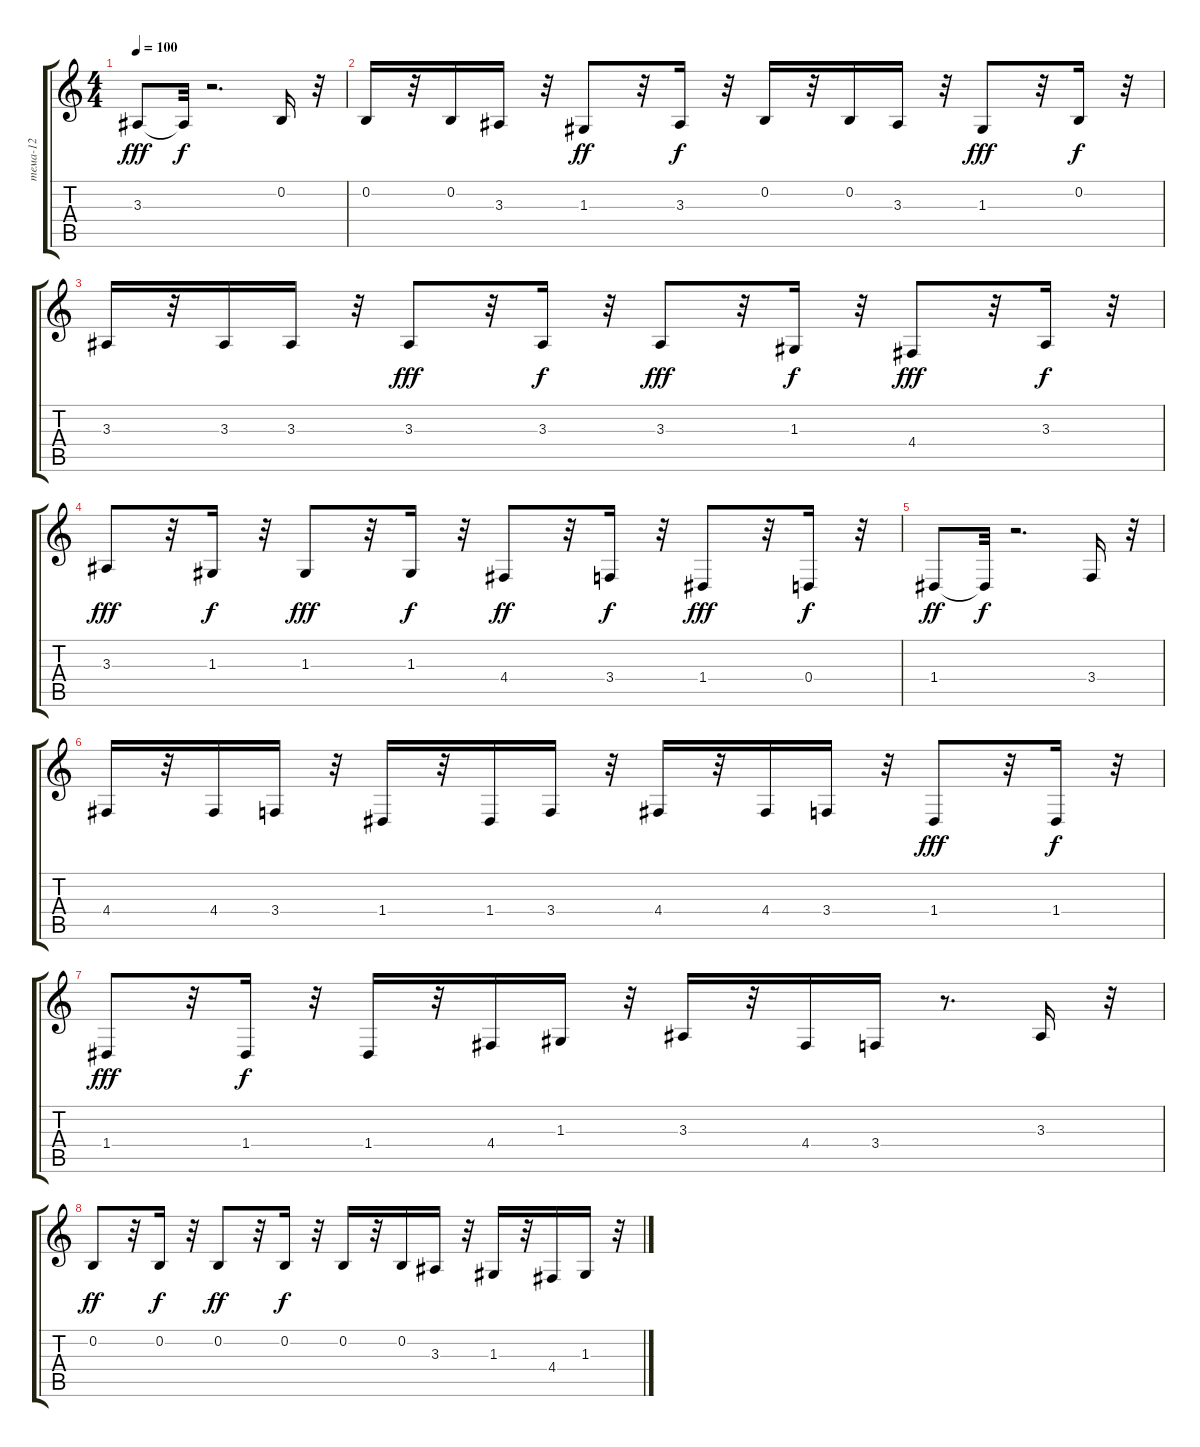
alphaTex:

\track ("тема-12" "тема-12") {instrument trumpet}
\staff {score tabs}
\tuning (E4 B3 G3 D3 A2 E2) {hide}
\ts (4 4)
\tempo 100
\clef g2
\ks c
3.3.8{dy fff} 3.3{t}.32{dy f} r.2{d} 0.2.16 r.32 |
0.2.16 r.32 0.2.16 3.3.16 r.32 1.3.8{dy ff} r.32 3.3.16{dy f} r.32 0.2.16 r.32 0.2.16 3.3.16 r.32 1.3.8{dy fff} r.32 0.2.16{dy f} r.32 |
3.3.16 r.32 3.3.16 3.3.16 r.32 3.3.8{dy fff} r.32 3.3.16{dy f} r.32 3.3.8{dy fff} r.32 1.3.16{dy f} r.32 4.4.8{dy fff} r.32 3.3.16{dy f} r.32 |
3.3.8{dy fff} r.32 1.3.16{dy f} r.32 1.3.8{dy fff} r.32 1.3.16{dy f} r.32 4.4.8{dy ff} r.32 3.4.16{dy f} r.32 1.4.8{dy fff} r.32 0.4.16{dy f} r.32 |
1.4.8{dy ff} 1.4{t}.32{dy f} r.2{d} 3.4.16 r.32 |
4.4.16 r.32 4.4.16 3.4.16 r.32 1.4.16 r.32 1.4.16 3.4.16 r.32 4.4.16 r.32 4.4.16 3.4.16 r.32 1.4.8{dy fff} r.32 1.4.16{dy f} r.32 |
1.4.8{dy fff} r.32 1.4.16{dy f} r.32 1.4.16 r.32 4.4.16 1.3.16 r.32 3.3.16 r.32 4.4.16 3.4.16 r.8{d} 3.3.16 r.32 |
0.2.8{dy ff} r.32 0.2.16{dy f} r.32 0.2.8{dy ff} r.32 0.2.16{dy f} r.32 0.2.16 r.32 0.2.16 3.3.16 r.32 1.3.16 r.32 4.4.16 1.3.16 r.32
